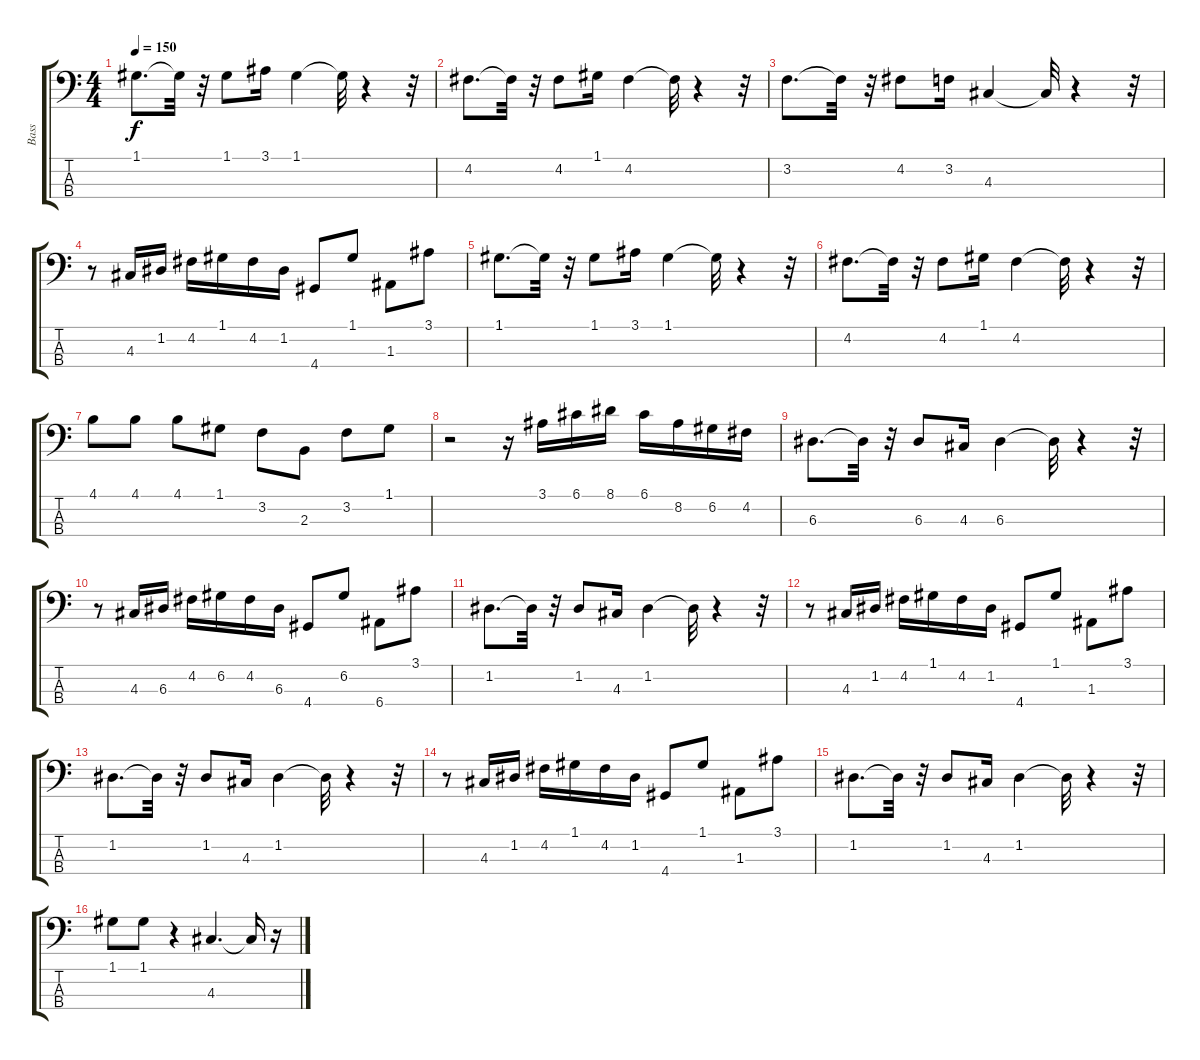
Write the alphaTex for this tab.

\track ("Bass" "Bass") {instrument slapbass1}
\staff {score tabs}
\tuning (G2 D2 A1 E1) {hide}
\ts (4 4)
\tempo 150
\clef f4
\ks c
1.1.8{d dy f} 1.1{t}.32 r.32 1.1.8 3.1.16 1.1.4 1.1{t}.32 r.4 r.32 |
4.2.8{d} 4.2{t}.32 r.32 4.2.8 1.1.16 4.2.4 4.2{t}.32 r.4 r.32 |
3.2.8{d} 3.2{t}.32 r.32 4.2.8 3.2.16 4.3.4 4.3{t}.32 r.4 r.32 |
r.8 4.3.16 1.2.16 4.2.16 1.1.16 4.2.16 1.2.16 4.4.8 1.1.8 1.3.8 3.1.8 |
1.1.8{d} 1.1{t}.32 r.32 1.1.8 3.1.16 1.1.4 1.1{t}.32 r.4 r.32 |
4.2.8{d} 4.2{t}.32 r.32 4.2.8 1.1.16 4.2.4 4.2{t}.32 r.4 r.32 |
4.1.8 4.1.8 4.1.8 1.1.8 3.2.8 2.3.8 3.2.8 1.1.8 |
r.2 r.16 3.1.16 6.1.16 8.1.16 6.1.16 8.2.16 6.2.16 4.2.16 |
6.3.8{d} 6.3{t}.32 r.32 6.3.8 4.3.16 6.3.4 6.3{t}.32 r.4 r.32 |
r.8 4.3.16 6.3.16 4.2.16 6.2.16 4.2.16 6.3.16 4.4.8 6.2.8 6.4.8 3.1.8 |
1.2.8{d} 1.2{t}.32 r.32 1.2.8 4.3.16 1.2.4 1.2{t}.32 r.4 r.32 |
r.8 4.3.16 1.2.16 4.2.16 1.1.16 4.2.16 1.2.16 4.4.8 1.1.8 1.3.8 3.1.8 |
1.2.8{d} 1.2{t}.32 r.32 1.2.8 4.3.16 1.2.4 1.2{t}.32 r.4 r.32 |
r.8 4.3.16 1.2.16 4.2.16 1.1.16 4.2.16 1.2.16 4.4.8 1.1.8 1.3.8 3.1.8 |
1.2.8{d} 1.2{t}.32 r.32 1.2.8 4.3.16 1.2.4 1.2{t}.32 r.4 r.32 |
1.1.8 1.1.8 r.4 4.3.4{d} 4.3{t}.16 r.16
